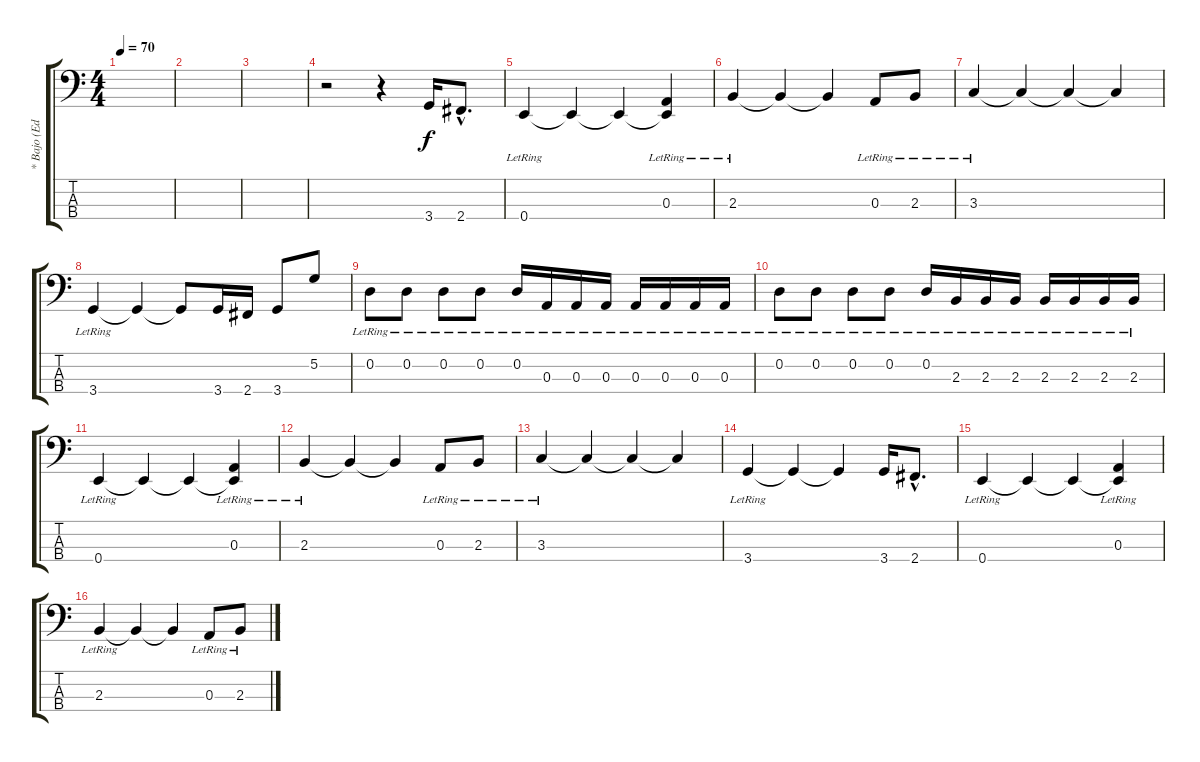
\track ("* Bajo (Eduardo Caces)" "* Bajo (Ed") {instrument electricbassfinger}
\staff {score tabs}
\tuning (G2 D2 A1 E1) {hide}
\ts (4 4)
\tempo 70
\clef f4
\ks c
|
|
|
r.2 r.4 3.4.16 2.4{hac}.8{d} |
0.4{lr}.4 0.4{t}.4 0.4{t}.4 (0.3{lr} 0.4{t}).4 |
2.3{lr}.4 2.3{t}.4 2.3{t}.4 0.3{lr}.8 2.3{lr}.8 |
3.3{lr}.4 3.3{t}.4 3.3{t}.4 3.3{t}.4 |
3.4{lr}.4 3.4{t}.4 3.4{t}.8 3.4.16 2.4.16 3.4.8 5.2.8 |
0.2{lr}.8 0.2{lr}.8 0.2{lr}.8 0.2{lr}.8 0.2{lr}.16 0.3{lr}.16 0.3{lr}.16 0.3{lr}.16 0.3{lr}.16 0.3{lr}.16 0.3{lr}.16 0.3{lr}.16 |
0.2{lr}.8 0.2{lr}.8 0.2{lr}.8 0.2{lr}.8 0.2{lr}.16 2.3{lr}.16 2.3{lr}.16 2.3{lr}.16 2.3{lr}.16 2.3{lr}.16 2.3{lr}.16 2.3{lr}.16 |
0.4{lr}.4 0.4{t}.4 0.4{t}.4 (0.3{lr} 0.4{t}).4 |
2.3{lr}.4 2.3{t}.4 2.3{t}.4 0.3{lr}.8 2.3{lr}.8 |
3.3{lr}.4 3.3{t}.4 3.3{t}.4 3.3{t}.4 |
3.4{lr}.4 3.4{t}.4 3.4{t}.4 3.4.16 2.4{hac}.8{d} |
0.4{lr}.4 0.4{t}.4 0.4{t}.4 (0.3{lr} 0.4{t}).4 |
2.3{lr}.4 2.3{t}.4 2.3{t}.4 0.3{lr}.8 2.3{lr}.8
